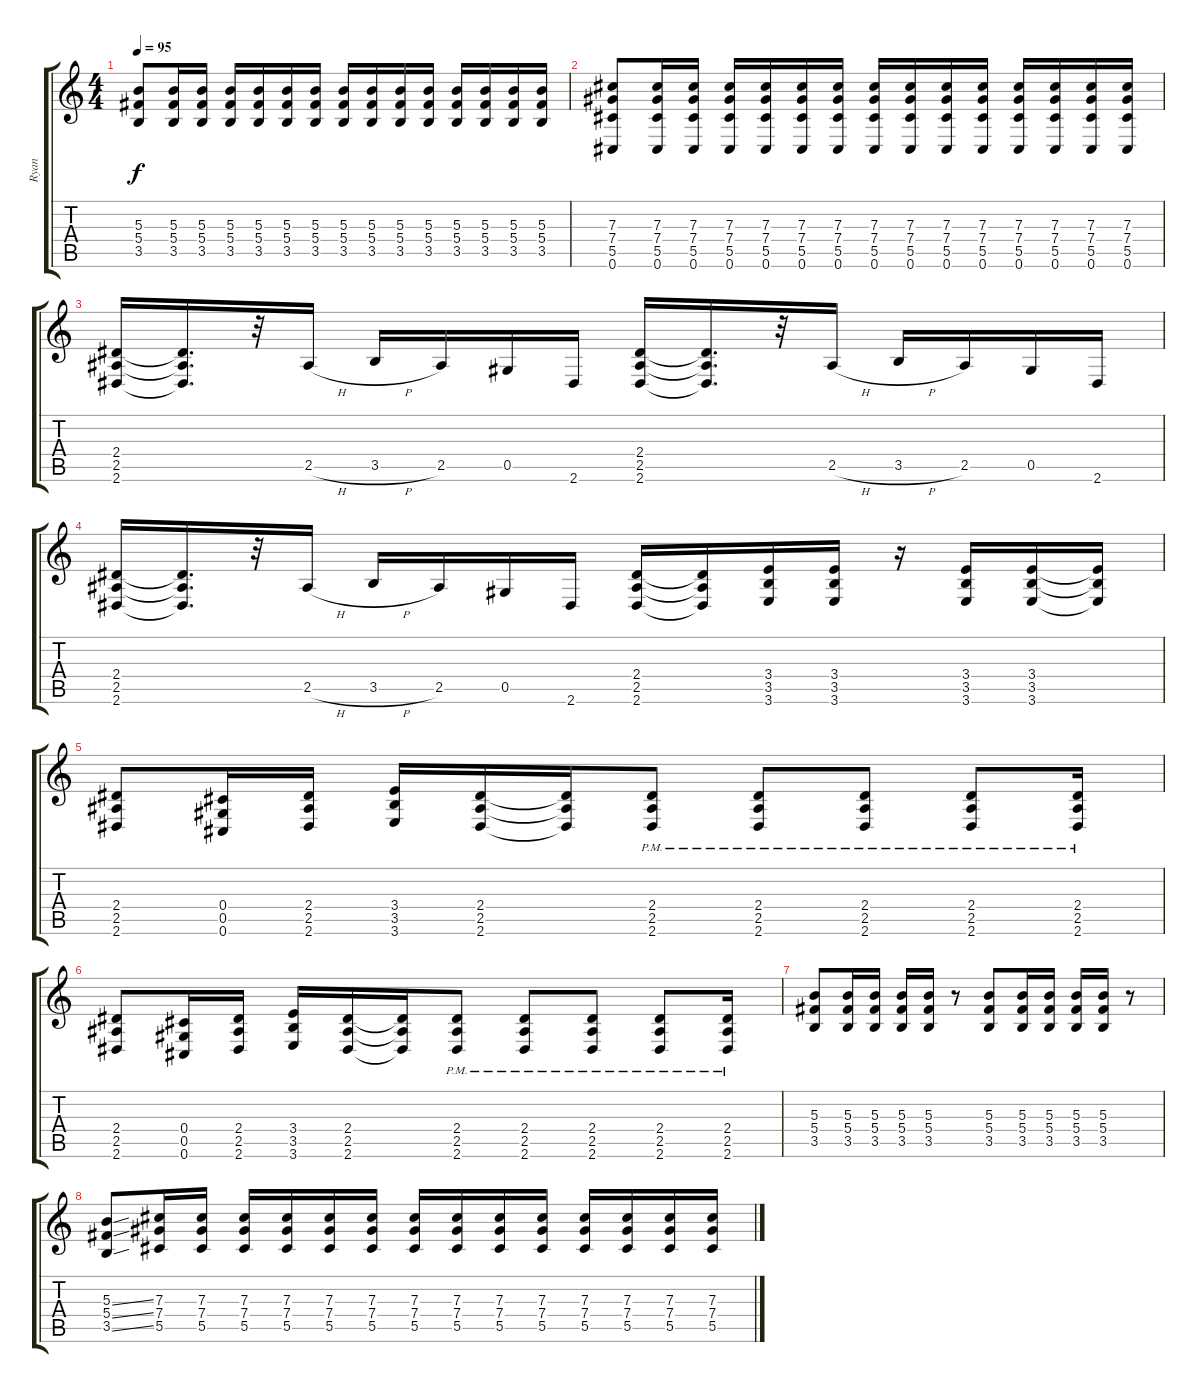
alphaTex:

\track ("Ryan" "Ryan") {instrument distortionguitar}
\staff {score tabs}
\tuning (Eb4 Bb3 Gb3 Db3 Ab2 Db2) {hide}
\ts (4 4)
\tempo 95
\clef g2
\ks c
(5.3 5.4 3.5).8{dy f} (5.3 5.4 3.5).16 (5.3 5.4 3.5).16 (5.3 5.4 3.5).16 (5.3 5.4 3.5).16 (5.3 5.4 3.5).16 (5.3 5.4 3.5).16 (5.3 5.4 3.5).16 (5.3 5.4 3.5).16 (5.3 5.4 3.5).16 (5.3 5.4 3.5).16 (5.3 5.4 3.5).16 (5.3 5.4 3.5).16 (5.3 5.4 3.5).16 (5.3 5.4 3.5).16 |
(7.3 7.4 5.5 0.6).8 (7.3 7.4 5.5 0.6).16 (7.3 7.4 5.5 0.6).16 (7.3 7.4 5.5 0.6).16 (7.3 7.4 5.5 0.6).16 (7.3 7.4 5.5 0.6).16 (7.3 7.4 5.5 0.6).16 (7.3 7.4 5.5 0.6).16 (7.3 7.4 5.5 0.6).16 (7.3 7.4 5.5 0.6).16 (7.3 7.4 5.5 0.6).16 (7.3 7.4 5.5 0.6).16 (7.3 7.4 5.5 0.6).16 (7.3 7.4 5.5 0.6).16 (7.3 7.4 5.5 0.6).16 |
(2.4 2.5 2.6).16 (2.4{t} 2.5{t} 2.6{t}).16{d} r.32 2.5{h}.16 3.5{h}.16 2.5.16 0.5.16 2.6.16 (2.4 2.5 2.6).16 (2.4{t} 2.5{t} 2.6{t}).16{d} r.32 2.5{h}.16 3.5{h}.16 2.5.16 0.5.16 2.6.16 |
(2.4 2.5 2.6).16 (2.4{t} 2.5{t} 2.6{t}).16{d} r.32 2.5{h}.16 3.5{h}.16 2.5.16 0.5.16 2.6.16 (2.4 2.5 2.6).16 (2.4{t} 2.5{t} 2.6{t}).16 (3.4 3.5 3.6).16 (3.4 3.5 3.6).16 r.16 (3.4 3.5 3.6).16 (3.4 3.5 3.6).16 (3.4{t} 3.5{t} 3.6{t}).16 |
(2.4 2.5 2.6).8{instrument distortionguitar} (0.4 0.5 0.6).16 (2.4 2.5 2.6).16 (3.4 3.5 3.6).16 (2.4 2.5 2.6).16 (2.4{t} 2.5{t} 2.6{t}).16 (2.4{pm} 2.5{pm} 2.6{pm}).8 (2.4{pm} 2.5{pm} 2.6{pm}).8 (2.4{pm} 2.5{pm} 2.6{pm}).8 (2.4{pm} 2.5{pm} 2.6{pm}).8 (2.4{pm} 2.5{pm} 2.6{pm}).16 |
(2.4 2.5 2.6).8{instrument distortionguitar} (0.4 0.5 0.6).16 (2.4 2.5 2.6).16 (3.4 3.5 3.6).16 (2.4 2.5 2.6).16 (2.4{t} 2.5{t} 2.6{t}).16 (2.4{pm} 2.5{pm} 2.6{pm}).8 (2.4{pm} 2.5{pm} 2.6{pm}).8 (2.4{pm} 2.5{pm} 2.6{pm}).8 (2.4{pm} 2.5{pm} 2.6{pm}).8 (2.4{pm} 2.5{pm} 2.6{pm}).16 |
(5.3 5.4 3.5).8 (5.3 5.4 3.5).16 (5.3 5.4 3.5).16 (5.3 5.4 3.5).16 (5.3 5.4 3.5).16 r.8 (5.3 5.4 3.5).8 (5.3 5.4 3.5).16 (5.3 5.4 3.5).16 (5.3 5.4 3.5).16 (5.3 5.4 3.5).16 r.8 |
(5.3{ss} 5.4{ss} 3.5{ss}).8 (7.3 7.4 5.5).16 (7.3 7.4 5.5).16 (7.3 7.4 5.5).16 (7.3 7.4 5.5).16 (7.3 7.4 5.5).16 (7.3 7.4 5.5).16 (7.3 7.4 5.5).16 (7.3 7.4 5.5).16 (7.3 7.4 5.5).16 (7.3 7.4 5.5).16 (7.3 7.4 5.5).16 (7.3 7.4 5.5).16 (7.3 7.4 5.5).16 (7.3 7.4 5.5).16
